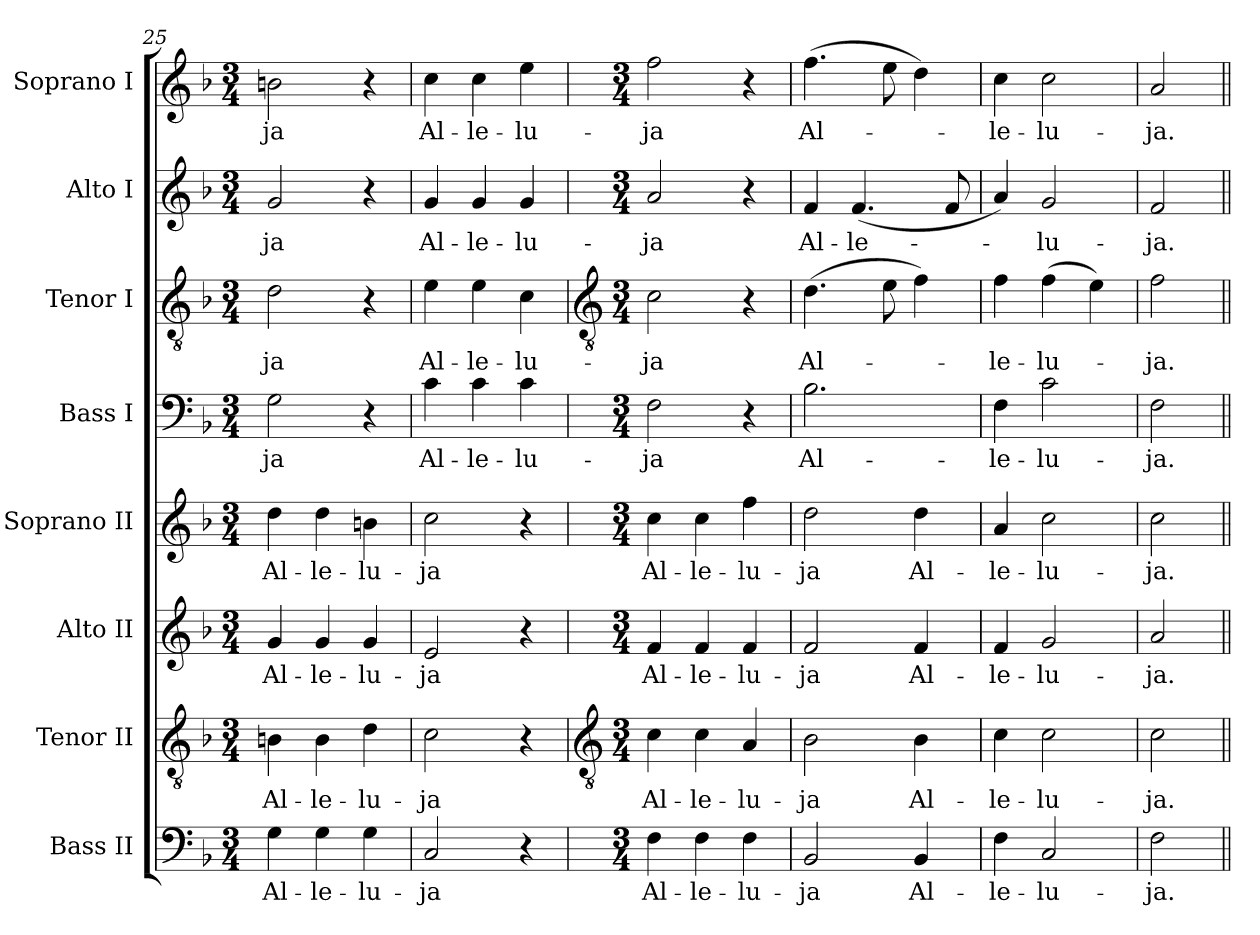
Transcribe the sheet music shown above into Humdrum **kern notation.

**kern	**text	**kern	**text	**kern	**text	**kern	**text	**kern	**text	**kern	**text	**kern	**text	**kern	**text
*part8	*part8	*part7	*part7	*part6	*part6	*part5	*part5	*part4	*part4	*part3	*part3	*part2	*part2	*part1	*part1
*staff8	*staff8	*staff7	*staff7	*staff6	*staff6	*staff5	*staff5	*staff4	*staff4	*staff3	*staff3	*staff2	*staff2	*staff1	*staff1
*I"Bass II	*	*I"Tenor II	*	*I"Alto II	*	*I"Soprano II	*	*I"Bass I	*	*I"Tenor I	*	*I"Alto I	*	*I"Soprano I	*
*I'B II	*	*I'T II	*	*I'A II	*	*I'S II	*	*I'B I	*	*I'T I	*	*I'A I	*	*I'S I	*
*clefF4	*	*clefGv2	*	*clefG2	*	*clefG2	*	*clefF4	*	*clefGv2	*	*clefG2	*	*clefG2	*
*k[b-]	*	*k[b-]	*	*k[b-]	*	*k[b-]	*	*k[b-]	*	*k[b-]	*	*k[b-]	*	*k[b-]	*
*F:	*	*F:	*	*F:	*	*F:	*	*F:	*	*F:	*	*F:	*	*F:	*
*M3/4	*	*M3/4	*	*M3/4	*	*M3/4	*	*M3/4	*	*M3/4	*	*M3/4	*	*M3/4	*
=25	=25	=25	=25	=25	=25	=25	=25	=25	=25	=25	=25	=25	=25	=25	=25
!	!LO:LY:b	!	!LO:LY:b	!	!LO:LY:b	!	!LO:LY:b	!	!LO:LY:b	!	!LO:LY:b	!	!LO:LY:b	!	!LO:LY:b
4G	Al-	4Bn	Al-	4g	Al-	4dd	Al-	2G	-ja	2d	-ja	2g	-ja	2bn	-ja
!	!LO:LY:b	!	!LO:LY:b	!	!LO:LY:b	!	!LO:LY:b	!	!	!	!	!	!	!	!
4G	-le-	4B	-le-	4g	-le-	4dd	-le-	.	.	.	.	.	.	.	.
!	!LO:LY:b	!	!LO:LY:b	!	!LO:LY:b	!	!LO:LY:b	!	!	!	!	!	!	!	!
4G	-lu-	4d	-lu-	4g	-lu-	4bn	-lu-	4r	.	4r	.	4r	.	4r	.
=26	=26	=26	=26	=26	=26	=26	=26	=26	=26	=26	=26	=26	=26	=26	=26
!	!LO:LY:b	!	!LO:LY:b	!	!LO:LY:b	!	!LO:LY:b	!	!LO:LY:b	!	!LO:LY:b	!	!LO:LY:b	!	!LO:LY:b
2C	-ja	2c	-ja	2e	-ja	2cc	-ja	4c	Al-	4e	Al-	4g	Al-	4cc	Al-
!	!	!	!	!	!	!	!	!	!LO:LY:b	!	!LO:LY:b	!	!LO:LY:b	!	!LO:LY:b
.	.	.	.	.	.	.	.	4c	-le-	4e	-le-	4g	-le-	4cc	-le-
!	!	!	!	!	!	!	!	!	!LO:LY:b	!	!LO:LY:b	!	!LO:LY:b	!	!LO:LY:b
4r	.	4r	.	4r	.	4r	.	4c	-lu-	4c	-lu-	4g	-lu-	4ee	-lu-
!!LO:LB:g=z
=27	=27	=27	=27	=27	=27	=27	=27	=27	=27	=27	=27	=27	=27	=27	=27
*	*	*clefGv2	*	*	*	*	*	*	*	*clefGv2	*	*	*	*	*
*M3/4	*	*M3/4	*	*M3/4	*	*M3/4	*	*M3/4	*	*M3/4	*	*M3/4	*	*M3/4	*
!	!LO:LY:b	!	!LO:LY:b	!	!LO:LY:b	!	!LO:LY:b	!	!LO:LY:b	!	!LO:LY:b	!	!LO:LY:b	!	!LO:LY:b
4F	Al-	4c	Al-	4f	Al-	4cc	Al-	2F	-ja	2c	-ja	2a	-ja	2ff	-ja
!	!LO:LY:b	!	!LO:LY:b	!	!LO:LY:b	!	!LO:LY:b	!	!	!	!	!	!	!	!
4F	-le-	4c	-le-	4f	-le-	4cc	-le-	.	.	.	.	.	.	.	.
!	!LO:LY:b	!	!LO:LY:b	!	!LO:LY:b	!	!LO:LY:b	!	!	!	!	!	!	!	!
4F	-lu-	4A	-lu-	4f	-lu-	4ff	-lu-	4r	.	4r	.	4r	.	4r	.
=28	=28	=28	=28	=28	=28	=28	=28	=28	=28	=28	=28	=28	=28	=28	=28
!	!LO:LY:b	!	!LO:LY:b	!	!LO:LY:b	!	!LO:LY:b	!	!LO:LY:b	!	!LO:LY:b	!	!LO:LY:b	!	!LO:LY:b
2BB-	-ja	2B-	-ja	2f	-ja	2dd	-ja	2.B-	Al-	(>4.d	Al -	4f	Al-	(>4.ff	Al-
!	!	!	!	!	!	!	!	!	!	!	!	!	!LO:LY:b	!	!
.	.	.	.	.	.	.	.	.	.	.	.	(<4.f	-le-	.	.
.	.	.	.	.	.	.	.	.	.	8e	.	.	.	8ee	.
!	!LO:LY:b	!	!LO:LY:b	!	!LO:LY:b	!	!LO:LY:b	!	!	!	!	!	!	!	!
4BB-	Al-	4B-	Al-	4f	Al-	4dd	Al-	.	.	4f)	.	.	.	4dd)	.
.	.	.	.	.	.	.	.	.	.	.	.	8f	.	.	.
=29	=29	=29	=29	=29	=29	=29	=29	=29	=29	=29	=29	=29	=29	=29	=29
!	!LO:LY:b	!	!LO:LY:b	!	!LO:LY:b	!	!LO:LY:b	!	!LO:LY:b	!	!LO:LY:b	!	!	!	!LO:LY:b
4F	-le-	4c	-le-	4f	-le-	4a	-le-	4F	-le-	4f	le-	4a)	.	4cc	le-
!	!LO:LY:b	!	!LO:LY:b	!	!LO:LY:b	!	!LO:LY:b	!	!LO:LY:b	!	!LO:LY:b	!	!LO:LY:b	!	!LO:LY:b
2C	-lu-	2c	-lu-	2g	-lu-	2cc	-lu-	2c	-lu-	(>4f	-lu-	2g	lu-	2cc	-lu-
.	.	.	.	.	.	.	.	.	.	4e)	.	.	.	.	.
=30	=30	=30	=30	=30	=30	=30	=30	=30	=30	=30	=30	=30	=30	=30	=30
!	!LO:LY:b	!	!LO:LY:b	!	!LO:LY:b	!	!LO:LY:b	!	!LO:LY:b	!	!LO:LY:b	!	!LO:LY:b	!	!LO:LY:b
2F	-ja.	2c	-ja.	2a	-ja.	2cc	-ja.	2F	-ja.	2f	ja.	2f	-ja.	2a	-ja.
=||	=||	=||	=||	=||	=||	=||	=||	=||	=||	=||	=||	=||	=||	=||	=||
*-	*-	*-	*-	*-	*-	*-	*-	*-	*-	*-	*-	*-	*-	*-	*-
